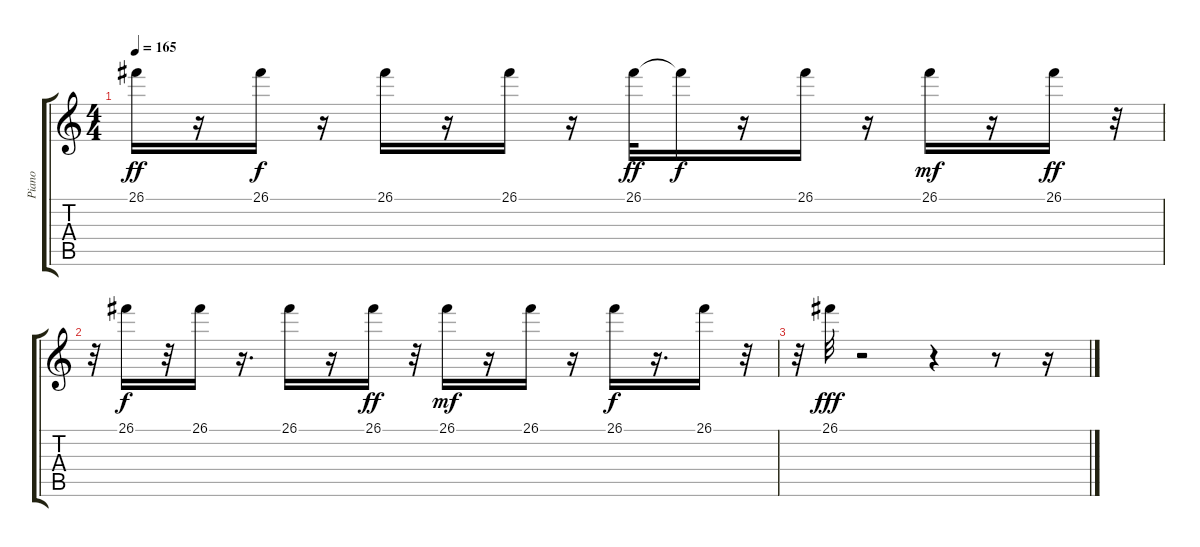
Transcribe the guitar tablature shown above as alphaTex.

\track ("Piano " "Piano ") {instrument acousticgrandpiano}
\staff {score tabs}
\tuning (E4 B3 G3 D3 A2 E2) {hide}
\ts (4 4)
\tempo 165
\clef g2
\ks c
26.1.16{dy ff} r.16 26.1.16{dy f} r.16 26.1.16 r.16 26.1.16 r.16 26.1.32{dy ff} 26.1{t}.16{dy f} r.16 26.1.16 r.16 26.1.16{dy mf} r.16 26.1.16{dy ff} r.32 |
r.32 26.1.16{dy f} r.32 26.1.16 r.16{d} 26.1.16 r.16 26.1.16{dy ff} r.32 26.1.16{dy mf} r.16 26.1.16 r.16 26.1.16{dy f} r.16{d} 26.1.16 r.32 |
r.32 26.1.32{dy fff} r.2 r.4 r.8 r.16
